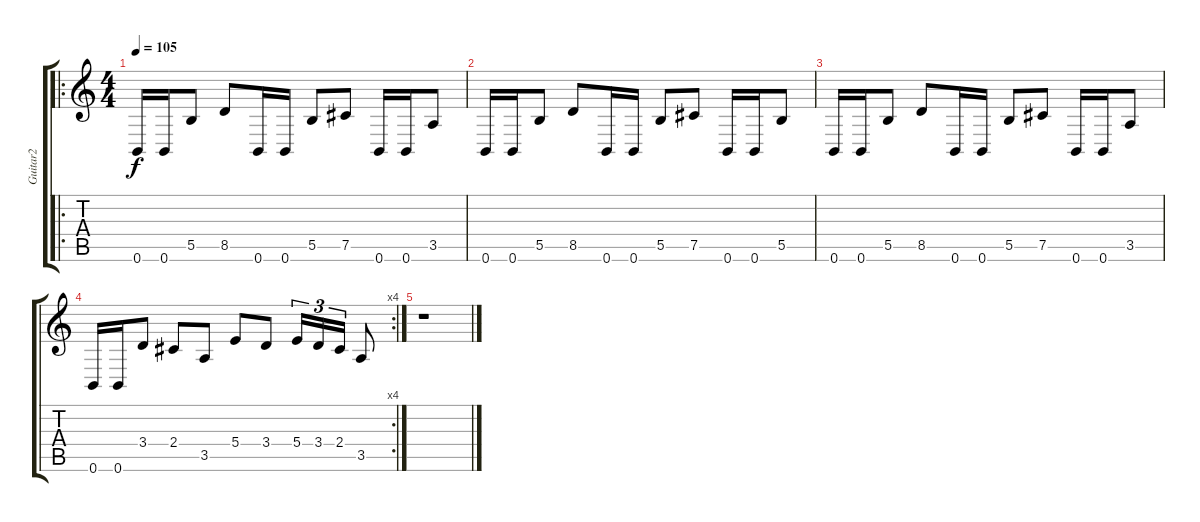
\track ("Guitar2" "Guitar2") {instrument distortionguitar}
\staff {score tabs}
\tuning (Db4 Ab3 E3 B2 Gb2 B1) {hide}
\ro
\ts (4 4)
\tempo 105
\clef g2
\ks c
0.6.16{dy f} 0.6.16 5.5.8 8.5.8 0.6.16 0.6.16 5.5.8 7.5.8 0.6.16 0.6.16 3.5.8 |
0.6.16 0.6.16 5.5.8 8.5.8 0.6.16 0.6.16 5.5.8 7.5.8 0.6.16 0.6.16 5.5.8 |
0.6.16 0.6.16 5.5.8 8.5.8 0.6.16 0.6.16 5.5.8 7.5.8 0.6.16 0.6.16 3.5.8 |
\rc 4
0.6.16 0.6.16 3.4.8 2.4.8 3.5.8 5.4.8 3.4.8 5.4.16{tu (3 2)} 3.4.16{tu (3 2)} 2.4.16{tu (3 2)} 3.5.8 |
r.1
